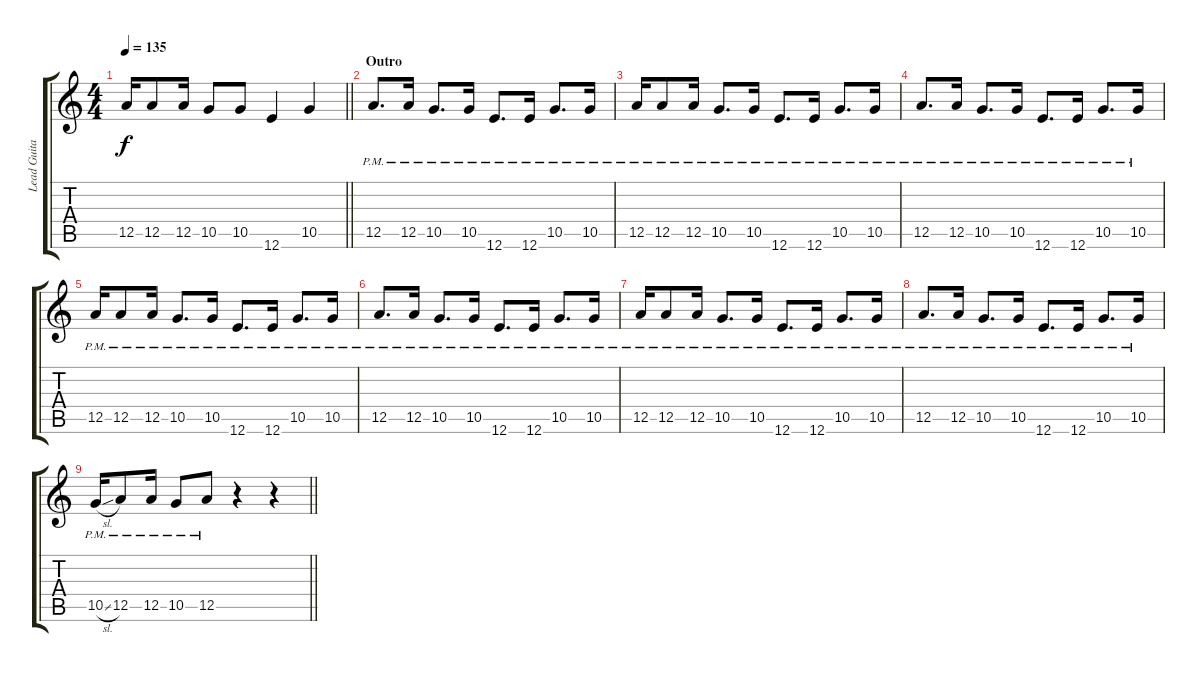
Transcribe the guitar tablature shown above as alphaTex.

\track ("Lead Guitar" "Lead Guita") {instrument acousticguitarsteel}
\staff {score tabs}
\tuning (E4 B3 G3 D3 A2 E2) {hide}
\ts (4 4)
\tempo 135
\clef g2
\barLineRight lightlight
\ks c
12.5.16{dy f} 12.5.8 12.5.16 10.5.8 10.5.8 12.6.4 10.5.4 |
\section ("" "Outro")
12.5{pm}.8{d} 12.5{pm}.16 10.5{pm}.8{d} 10.5{pm}.16 12.6{pm}.8{d} 12.6{pm}.16 10.5{pm}.8{d} 10.5{pm}.16 |
12.5{pm}.16 12.5{pm}.8 12.5{pm}.16 10.5{pm}.8{d} 10.5{pm}.16 12.6{pm}.8{d} 12.6{pm}.16 10.5{pm}.8{d} 10.5{pm}.16 |
12.5{pm}.8{d} 12.5{pm}.16 10.5{pm}.8{d} 10.5{pm}.16 12.6{pm}.8{d} 12.6{pm}.16 10.5{pm}.8{d} 10.5{pm}.16 |
12.5{pm}.16 12.5{pm}.8 12.5{pm}.16 10.5{pm}.8{d} 10.5{pm}.16 12.6{pm}.8{d} 12.6{pm}.16 10.5{pm}.8{d} 10.5{pm}.16 |
12.5{pm}.8{d} 12.5{pm}.16 10.5{pm}.8{d} 10.5{pm}.16 12.6{pm}.8{d} 12.6{pm}.16 10.5{pm}.8{d} 10.5{pm}.16 |
12.5{pm}.16 12.5{pm}.8 12.5{pm}.16 10.5{pm}.8{d} 10.5{pm}.16 12.6{pm}.8{d} 12.6{pm}.16 10.5{pm}.8{d} 10.5{pm}.16 |
12.5{pm}.8{d} 12.5{pm}.16 10.5{pm}.8{d} 10.5{pm}.16 12.6{pm}.8{d} 12.6{pm}.16 10.5{pm}.8{d} 10.5{pm}.16 |
\barLineRight lightlight
10.5{sl pm}.16 12.5{pm}.8 12.5{pm}.16 10.5{pm}.8 12.5{pm}.8 r.4 r.4
